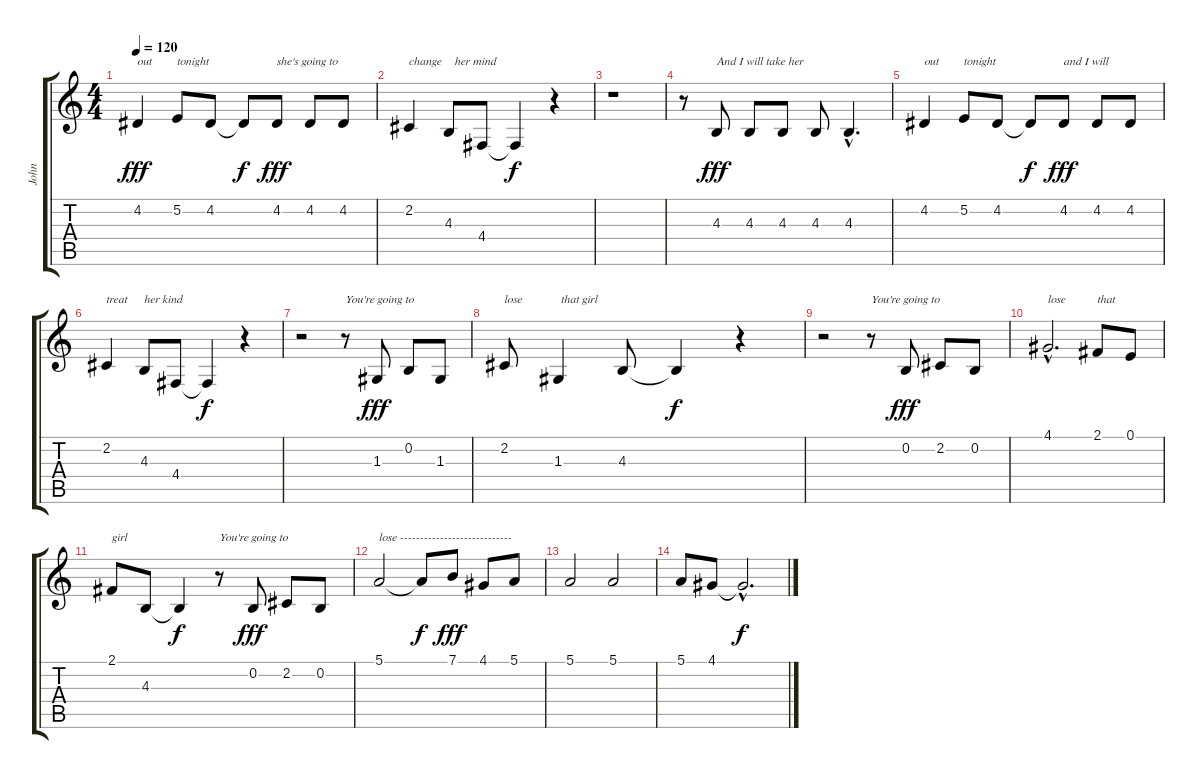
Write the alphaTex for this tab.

\track ("John" "John") {instrument englishhorn}
\staff {score tabs}
\tuning (E4 B3 G3 D3 A2 E2) {hide}
\ts (4 4)
\tempo 120
\clef g2
\ks c
4.2.4{txt "out" dy fff} 5.2.8{txt "tonight"} 4.2.8 4.2{t}.8{dy f} 4.2.8{txt "she's going to" dy fff} 4.2.8 4.2.8 |
2.2.4{txt "change"} 4.3.8{txt "  her mind"} 4.4.8 4.4{t}.4{dy f} r.4 |
r.1 |
r.8 4.3.8{txt "And I will take her" dy fff} 4.3.8 4.3.8 4.3.8 4.3{hac}.4{d} |
4.2.4{txt "out"} 5.2.8{txt "tonight"} 4.2.8 4.2{t}.8{dy f} 4.2.8{txt "and I will" dy fff} 4.2.8 4.2.8 |
2.2.4{txt "treat"} 4.3.8{txt "her kind"} 4.4.8 4.4{t}.4{dy f} r.4 |
r.2 r.8{txt "You're going to"} 1.3.8{dy fff} 0.2.8 1.3.8 |
2.2.8{txt "lose"} 1.3.4{txt " that girl"} 4.3.8 4.3{t}.4{dy f} r.4 |
r.2 r.8{txt "You're going to"} 0.2.8{dy fff} 2.2.8 0.2.8 |
4.1{hac}.2{d txt "lose"} 2.1.8{txt "that"} 0.1.8 |
2.1.8{txt "girl"} 4.3.8 4.3{t}.4{dy f} r.8{txt "You're going to"} 0.2.8{dy fff} 2.2.8 0.2.8 |
5.1.2{txt "lose ----------------------------"} 5.1{t}.8{dy f} 7.1.8{dy fff} 4.1.8 5.1.8 |
5.1.2 5.1.2 |
5.1.8 4.1.8 4.1{hac t}.2{d dy f}
